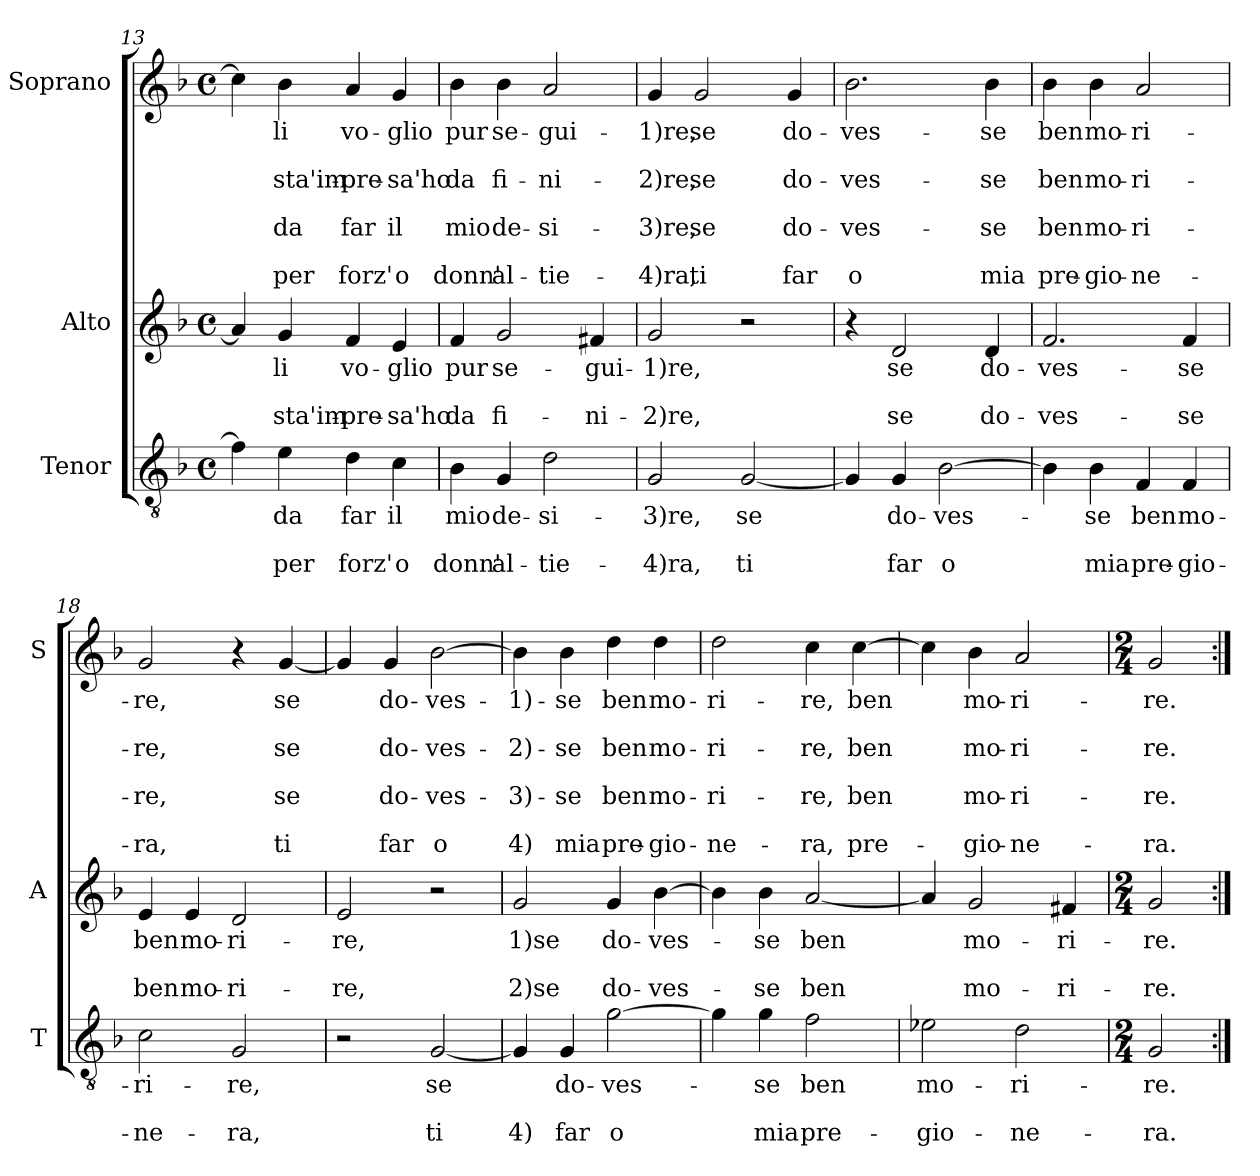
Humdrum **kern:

**kern	**text	**text	**text	**kern	**text	**text	**text	**kern	**text	**text	**text	**text	**text	**text	**text
*part3	*part3	*part3	*part3	*part2	*part2	*part2	*part2	*part1	*part1	*part1	*part1	*part1	*part1	*part1	*part1
*staff3	*staff3	*staff3	*staff3	*staff2	*staff2	*staff2	*staff2	*staff1	*staff1	*staff1	*staff1	*staff1	*staff1	*staff1	*staff1
*I"Tenor	*	*	*	*I"Alto	*	*	*	*I"Soprano	*	*	*	*	*	*	*
*I'T	*	*	*	*I'A	*	*	*	*I'S	*	*	*	*	*	*	*
*clefGv2	*	*	*	*clefG2	*	*	*	*clefG2	*	*	*	*	*	*	*
*k[b-]	*	*	*	*k[b-]	*	*	*	*k[b-]	*	*	*	*	*	*	*
*F:	*	*	*	*F:	*	*	*	*F:	*	*	*	*	*	*	*
*M4/4	*	*	*	*M4/4	*	*	*	*M4/4	*	*	*	*	*	*	*
*met(c)	*	*	*	*met(c)	*	*	*	*met(c)	*	*	*	*	*	*	*
=13	=13	=13	=13	=13	=13	=13	=13	=13	=13	=13	=13	=13	=13	=13	=13
4f\]	.	.	.	4a/]	.	.	.	4cc\]	.	.	.	.	.	.	.
!	!LO:LY:b	!	!LO:LY:b	!	!LO:LY:b	!	!LO:LY:b	!	!LO:LY:b	!	!LO:LY:b	!	!LO:LY:b	!	!LO:LY:b
4e\	da	.	per	4g/	li	.	-sta'im-	4b-\	li	.	-sta'im-	.	da	.	per
!	!LO:LY:b	!	!LO:LY:b	!	!LO:LY:b	!	!LO:LY:b	!	!LO:LY:b	!	!LO:LY:b	!	!LO:LY:b	!	!LO:LY:b
4d\	far	.	forz'	4f/	vo-	.	-pre-	4a/	vo-	.	-pre-	.	far	.	forz'
!	!LO:LY:b	!	!LO:LY:b	!	!LO:LY:b	!	!LO:LY:b	!	!LO:LY:b	!	!LO:LY:b	!	!LO:LY:b	!	!LO:LY:b
4c\	il	.	o	4e/	-glio	.	-sa'ho	4g/	-glio	.	-sa'ho	.	il	.	o
=14	=14	=14	=14	=14	=14	=14	=14	=14	=14	=14	=14	=14	=14	=14	=14
!	!LO:LY:b	!	!LO:LY:b	!	!LO:LY:b	!	!LO:LY:b	!	!LO:LY:b	!	!LO:LY:b	!	!LO:LY:b	!	!LO:LY:b
4B-\	mio	.	donn'	4f/	pur	.	da	4b-\	pur	.	da	.	mio	.	donn'
!	!LO:LY:b	!	!LO:LY:b	!	!LO:LY:b	!	!LO:LY:b	!	!LO:LY:b	!	!LO:LY:b	!	!LO:LY:b	!	!LO:LY:b
4G/	de-	.	al-	2g/	se-	.	fi-	4b-\	se-	.	fi-	.	de-	.	al-
!	!LO:LY:b	!	!LO:LY:b	!	!	!	!	!	!LO:LY:b	!	!LO:LY:b	!	!LO:LY:b	!	!LO:LY:b
2d\	-si-	.	-tie-	.	.	.	.	2a/	-gui-	.	-ni-	.	-si-	.	-tie-
!	!	!	!	!	!LO:LY:b	!	!LO:LY:b	!	!	!	!	!	!	!	!
.	.	.	.	4f#X/	-gui-	.	-ni-	.	.	.	.	.	.	.	.
!!LO:LB:g=z
=15	=15	=15	=15	=15	=15	=15	=15	=15	=15	=15	=15	=15	=15	=15	=15
!	!LO:LY:b	!	!LO:LY:b	!	!LO:LY:b	!	!LO:LY:b	!	!LO:LY:b	!	!LO:LY:b	!	!LO:LY:b	!	!LO:LY:b
2G/	-3)re,	.	-4)ra,	2g/	-1)re,	.	-2)re,	4g/	-1)re,	.	-2)re,	.	-3)re,	.	-4)ra,
!	!	!	!	!	!	!	!	!	!LO:LY:b	!	!LO:LY:b	!	!LO:LY:b	!	!LO:LY:b
.	.	.	.	.	.	.	.	2g/	se	.	se	.	se	.	ti
!	!LO:LY:b	!	!LO:LY:b	!	!	!	!	!	!	!	!	!	!	!	!
[2G/	se	.	ti	2r	.	.	.	.	.	.	.	.	.	.	.
!	!	!	!	!	!	!	!	!	!LO:LY:b	!	!LO:LY:b	!	!LO:LY:b	!	!LO:LY:b
.	.	.	.	.	.	.	.	4g/	do-	.	do-	.	do-	.	far
=16	=16	=16	=16	=16	=16	=16	=16	=16	=16	=16	=16	=16	=16	=16	=16
!	!	!	!	!	!	!	!	!	!LO:LY:b	!	!LO:LY:b	!	!LO:LY:b	!	!LO:LY:b
4G/]	.	.	.	4r	.	.	.	2.b-\	-ves-	.	-ves-	.	-ves-	.	o
!	!LO:LY:b	!	!LO:LY:b	!	!LO:LY:b	!	!LO:LY:b	!	!	!	!	!	!	!	!
4G/	do-	.	far	2d/	se	.	se	.	.	.	.	.	.	.	.
!	!LO:LY:b	!	!LO:LY:b	!	!	!	!	!	!	!	!	!	!	!	!
[2B-\	-ves-	.	o	.	.	.	.	.	.	.	.	.	.	.	.
!	!	!	!	!	!LO:LY:b	!	!LO:LY:b	!	!LO:LY:b	!	!LO:LY:b	!	!LO:LY:b	!	!LO:LY:b
.	.	.	.	4d/	do-	.	do-	4b-\	-se	.	-se	.	-se	.	mia
=17	=17	=17	=17	=17	=17	=17	=17	=17	=17	=17	=17	=17	=17	=17	=17
!	!	!	!	!	!LO:LY:b	!	!LO:LY:b	!	!LO:LY:b	!	!LO:LY:b	!	!LO:LY:b	!	!LO:LY:b
4B-\]	.	.	.	2.f/	-ves-	.	-ves-	4b-\	ben	.	ben	.	ben	.	pre-
!	!LO:LY:b	!	!LO:LY:b	!	!	!	!	!	!LO:LY:b	!	!LO:LY:b	!	!LO:LY:b	!	!LO:LY:b
4B-\	-se	.	mia	.	.	.	.	4b-\	mo-	.	mo-	.	mo-	.	-gio-
!	!LO:LY:b	!	!LO:LY:b	!	!	!	!	!	!LO:LY:b	!	!LO:LY:b	!	!LO:LY:b	!	!LO:LY:b
4F/	ben	.	pre-	.	.	.	.	2a/	-ri-	.	-ri-	.	-ri-	.	-ne-
!	!LO:LY:b	!	!LO:LY:b	!	!LO:LY:b	!	!LO:LY:b	!	!	!	!	!	!	!	!
4F/	mo-	.	-gio-	4f/	-se	.	-se	.	.	.	.	.	.	.	.
=18	=18	=18	=18	=18	=18	=18	=18	=18	=18	=18	=18	=18	=18	=18	=18
!	!LO:LY:b	!	!LO:LY:b	!	!LO:LY:b	!	!LO:LY:b	!	!LO:LY:b	!	!LO:LY:b	!	!LO:LY:b	!	!LO:LY:b
2c\	-ri-	.	-ne-	4e/	ben	.	ben	2g/	-re,	.	-re,	.	-re,	.	-ra,
!	!	!	!	!	!LO:LY:b	!	!LO:LY:b	!	!	!	!	!	!	!	!
.	.	.	.	4e/	mo-	.	mo-	.	.	.	.	.	.	.	.
!	!LO:LY:b	!	!LO:LY:b	!	!LO:LY:b	!	!LO:LY:b	!	!	!	!	!	!	!	!
2G/	-re,	.	-ra,	2d/	-ri-	.	-ri-	4r	.	.	.	.	.	.	.
!	!	!	!	!	!	!	!	!	!LO:LY:b	!	!LO:LY:b	!	!LO:LY:b	!	!LO:LY:b
.	.	.	.	.	.	.	.	[4g/	se	.	se	.	se	.	ti
=19	=19	=19	=19	=19	=19	=19	=19	=19	=19	=19	=19	=19	=19	=19	=19
!	!	!	!	!	!LO:LY:b	!	!LO:LY:b	!	!	!	!	!	!	!	!
2r	.	.	.	2e/	-re,	.	-re,	4g/]	.	.	.	.	.	.	.
!	!	!	!	!	!	!	!	!	!LO:LY:b	!	!LO:LY:b	!	!LO:LY:b	!	!LO:LY:b
.	.	.	.	.	.	.	.	4g/	do-	.	do-	.	do-	.	far
!	!LO:LY:b	!	!LO:LY:b	!	!	!	!	!	!LO:LY:b	!	!LO:LY:b	!	!LO:LY:b	!	!LO:LY:b
[2G/	se	.	ti	2r	.	.	.	[2b-\	-ves-	.	-ves-	.	-ves-	.	o
!!LO:LB:g=z
=20	=20	=20	=20	=20	=20	=20	=20	=20	=20	=20	=20	=20	=20	=20	=20
!	!	!	!LO:LY:b	!	!LO:LY:b	!	!LO:LY:b	!	!LO:LY:b	!	!LO:LY:b	!	!LO:LY:b	!	!LO:LY:b
4G/]	.	.	4)	2g/	1)se	.	2)se	4b-\]	-1)-	.	-2)-	.	-3)-	.	4)
!	!LO:LY:b	!	!LO:LY:b	!	!	!	!	!	!LO:LY:b	!	!LO:LY:b	!	!LO:LY:b	!	!LO:LY:b
4G/	do-	.	far	.	.	.	.	4b-\	-se	.	-se	.	-se	.	mia
!	!LO:LY:b	!	!LO:LY:b	!	!LO:LY:b	!	!LO:LY:b	!	!LO:LY:b	!	!LO:LY:b	!	!LO:LY:b	!	!LO:LY:b
[2g\	-ves-	.	o	4g/	do-	.	do-	4dd\	ben	.	ben	.	ben	.	pre-
!	!	!	!	!	!LO:LY:b	!	!LO:LY:b	!	!LO:LY:b	!	!LO:LY:b	!	!LO:LY:b	!	!LO:LY:b
.	.	.	.	[4b-\	-ves-	.	-ves-	4dd\	mo-	.	mo-	.	mo-	.	-gio-
=21	=21	=21	=21	=21	=21	=21	=21	=21	=21	=21	=21	=21	=21	=21	=21
!	!	!	!	!	!	!	!	!	!LO:LY:b	!	!LO:LY:b	!	!LO:LY:b	!	!LO:LY:b
4g\]	.	.	.	4b-\]	.	.	.	2dd\	-ri-	.	-ri-	.	-ri-	.	-ne-
!	!LO:LY:b	!	!LO:LY:b	!	!LO:LY:b	!	!LO:LY:b	!	!	!	!	!	!	!	!
4g\	-se	.	mia	4b-\	-se	.	-se	.	.	.	.	.	.	.	.
!	!LO:LY:b	!	!LO:LY:b	!	!LO:LY:b	!	!LO:LY:b	!	!LO:LY:b	!	!LO:LY:b	!	!LO:LY:b	!	!LO:LY:b
2f\	ben	.	pre-	[2a/	ben	.	ben	4cc\	-re,	.	-re,	.	-re,	.	-ra,
!	!	!	!	!	!	!	!	!	!LO:LY:b	!	!LO:LY:b	!	!LO:LY:b	!	!LO:LY:b
.	.	.	.	.	.	.	.	[4cc\	ben	.	ben	.	ben	.	pre-
=22	=22	=22	=22	=22	=22	=22	=22	=22	=22	=22	=22	=22	=22	=22	=22
!	!LO:LY:b	!	!LO:LY:b	!	!	!	!	!	!	!	!	!	!	!	!
2e-X\	mo-	.	-gio-	4a/]	.	.	.	4cc\]	.	.	.	.	.	.	.
!	!	!	!	!	!LO:LY:b	!	!LO:LY:b	!	!LO:LY:b	!	!LO:LY:b	!	!LO:LY:b	!	!LO:LY:b
.	.	.	.	2g/	mo-	.	mo-	4b-\	mo-	.	mo-	.	mo-	.	-gio-
!	!LO:LY:b	!	!LO:LY:b	!	!	!	!	!	!LO:LY:b	!	!LO:LY:b	!	!LO:LY:b	!	!LO:LY:b
2d\	-ri-	.	-ne-	.	.	.	.	2a/	-ri-	.	-ri-	.	-ri-	.	-ne-
!	!	!	!	!	!LO:LY:b	!	!LO:LY:b	!	!	!	!	!	!	!	!
.	.	.	.	4f#X/	-ri-	.	-ri-	.	.	.	.	.	.	.	.
=23	=23	=23	=23	=23	=23	=23	=23	=23	=23	=23	=23	=23	=23	=23	=23
*M2/4	*	*	*	*M2/4	*	*	*	*M2/4	*	*	*	*	*	*	*
!	!LO:LY:b	!	!LO:LY:b	!	!LO:LY:b	!	!LO:LY:b	!	!LO:LY:b	!	!LO:LY:b	!	!LO:LY:b	!	!LO:LY:b
2G/	-re.	.	-ra.	2g/	-re.	.	-re.	2g/	-re.	.	-re.	.	-re.	.	-ra.
=:|!	=:|!	=:|!	=:|!	=:|!	=:|!	=:|!	=:|!	=:|!	=:|!	=:|!	=:|!	=:|!	=:|!	=:|!	=:|!
*-	*-	*-	*-	*-	*-	*-	*-	*-	*-	*-	*-	*-	*-	*-	*-
